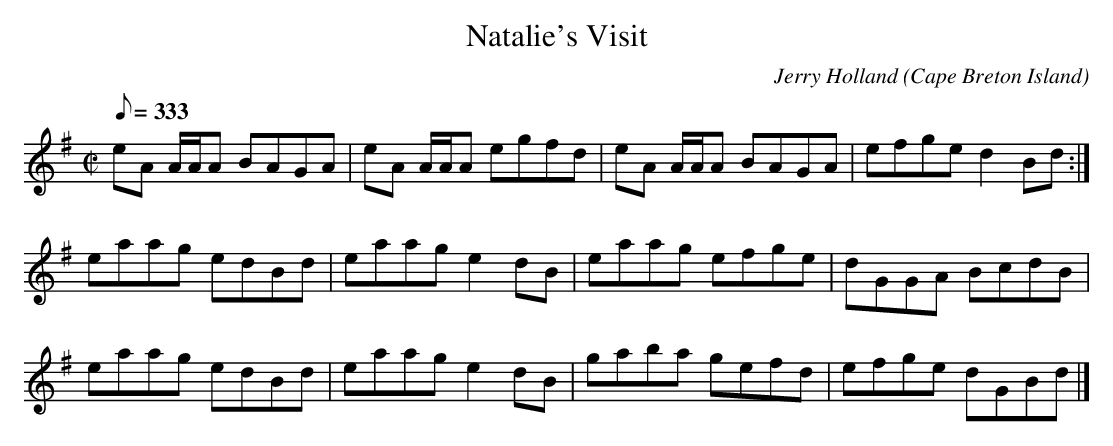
X:1
T:Natalie's Visit
C:Jerry Holland
O:Cape Breton Island
L:1/8
Q:333
M:C|
K:Ador
eA A/A/A BAGA|eA A/A/A egfd|eA A/A/A BAGA|efge d2 Bd:|
eaag edBd|eaag e2 dB|eaag efge|dGGA BcdB|
eaag edBd|eaag e2 dB|gaba gefd|efge dGBd|]
